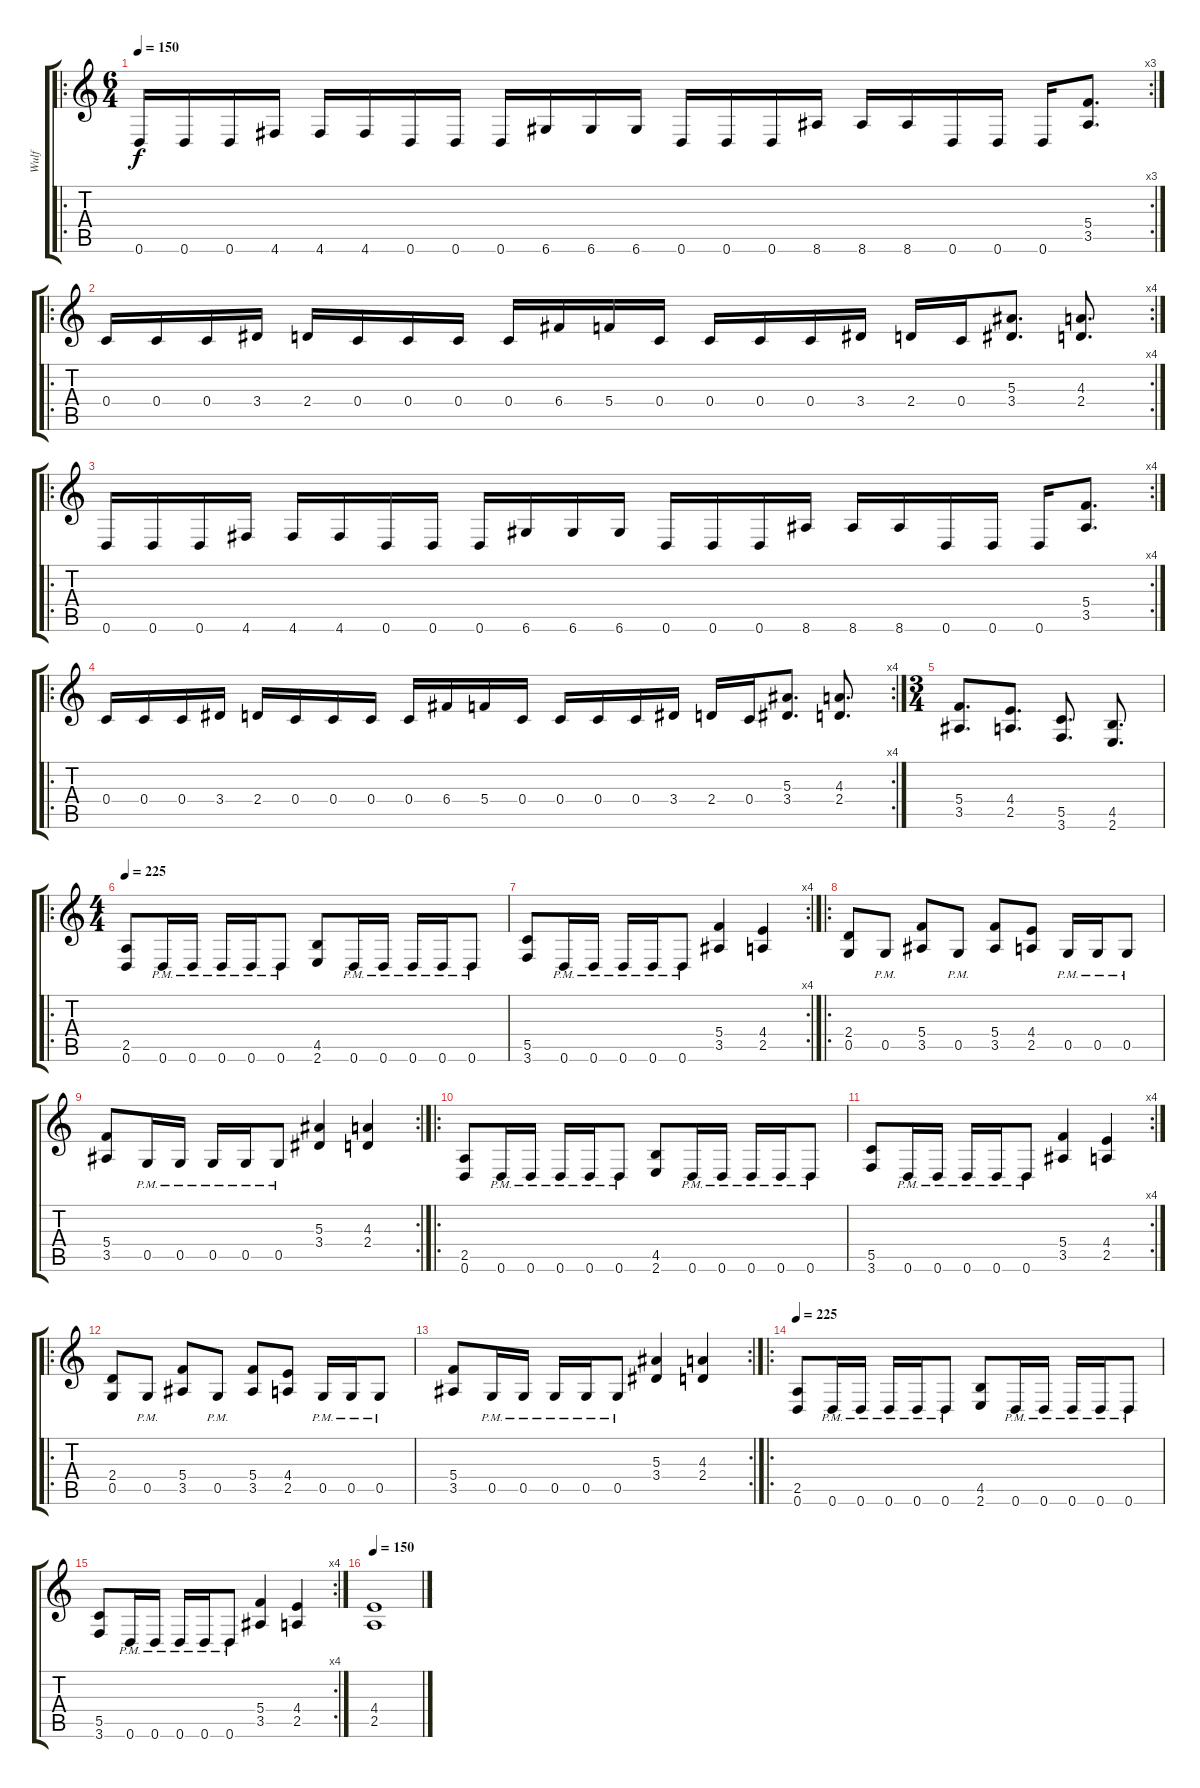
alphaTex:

\track ("Wulf" "Wulf") {instrument distortionguitar}
\staff {score tabs}
\tuning (D4 A3 F3 C3 G2 D2) {hide}
\ro
\rc 3
\ts (6 4)
\tempo 150
\clef g2
\ks c
0.6.16{dy f} 0.6.16 0.6.16 4.6.16 4.6.16 4.6.16 0.6.16 0.6.16 0.6.16 6.6.16 6.6.16 6.6.16 0.6.16 0.6.16 0.6.16 8.6.16 8.6.16 8.6.16 0.6.16 0.6.16 0.6.16 (5.4 3.5).8{d} |
\ro
\rc 4
0.4.16 0.4.16 0.4.16 3.4.16 2.4.16 0.4.16 0.4.16 0.4.16 0.4.16 6.4.16 5.4.16 0.4.16 0.4.16 0.4.16 0.4.16 3.4.16 2.4.16 0.4.16 (5.3 3.4).8{d} (4.3 2.4).8{d} |
\ro
\rc 4
0.6.16 0.6.16 0.6.16 4.6.16 4.6.16 4.6.16 0.6.16 0.6.16 0.6.16 6.6.16 6.6.16 6.6.16 0.6.16 0.6.16 0.6.16 8.6.16 8.6.16 8.6.16 0.6.16 0.6.16 0.6.16 (5.4 3.5).8{d} |
\ro
\rc 4
0.4.16 0.4.16 0.4.16 3.4.16 2.4.16 0.4.16 0.4.16 0.4.16 0.4.16 6.4.16 5.4.16 0.4.16 0.4.16 0.4.16 0.4.16 3.4.16 2.4.16 0.4.16 (5.3 3.4).8{d} (4.3 2.4).8{d} |
\ts (3 4)
(5.4 3.5).8{d} (4.4 2.5).8{d} (5.5 3.6).8{d} (4.5 2.6).8{d} |
\ro
\ts (4 4)
\tempo 225
(2.5 0.6).8 0.6{pm}.16 0.6{pm}.16 0.6{pm}.16 0.6{pm}.16 0.6{pm}.8 (4.5 2.6).8 0.6{pm}.16 0.6{pm}.16 0.6{pm}.16 0.6{pm}.16 0.6{pm}.8 |
\rc 4
(5.5 3.6).8 0.6{pm}.16 0.6{pm}.16 0.6{pm}.16 0.6{pm}.16 0.6{pm}.8 (5.4 3.5).4 (4.4 2.5).4 |
\ro
(2.4 0.5).8 0.5{pm}.8 (5.4 3.5).8 0.5{pm}.8 (5.4 3.5).8 (4.4 2.5).8 0.5{pm}.16 0.5{pm}.16 0.5{pm}.8 |
\rc 2
(5.4 3.5).8 0.5{pm}.16 0.5{pm}.16 0.5{pm}.16 0.5{pm}.16 0.5{pm}.8 (5.3 3.4).4 (4.3 2.4).4 |
\ro
(2.5 0.6).8 0.6{pm}.16 0.6{pm}.16 0.6{pm}.16 0.6{pm}.16 0.6{pm}.8 (4.5 2.6).8 0.6{pm}.16 0.6{pm}.16 0.6{pm}.16 0.6{pm}.16 0.6{pm}.8 |
\rc 4
(5.5 3.6).8 0.6{pm}.16 0.6{pm}.16 0.6{pm}.16 0.6{pm}.16 0.6{pm}.8 (5.4 3.5).4 (4.4 2.5).4 |
\ro
(2.4 0.5).8 0.5{pm}.8 (5.4 3.5).8 0.5{pm}.8 (5.4 3.5).8 (4.4 2.5).8 0.5{pm}.16 0.5{pm}.16 0.5{pm}.8 |
\rc 2
(5.4 3.5).8 0.5{pm}.16 0.5{pm}.16 0.5{pm}.16 0.5{pm}.16 0.5{pm}.8 (5.3 3.4).4 (4.3 2.4).4 |
\ro
\tempo 225
(2.5 0.6).8 0.6{pm}.16 0.6{pm}.16 0.6{pm}.16 0.6{pm}.16 0.6{pm}.8 (4.5 2.6).8 0.6{pm}.16 0.6{pm}.16 0.6{pm}.16 0.6{pm}.16 0.6{pm}.8 |
\rc 4
(5.5 3.6).8 0.6{pm}.16 0.6{pm}.16 0.6{pm}.16 0.6{pm}.16 0.6{pm}.8 (5.4 3.5).4 (4.4 2.5).4 |
\tempo 150
(4.4 2.5).1
